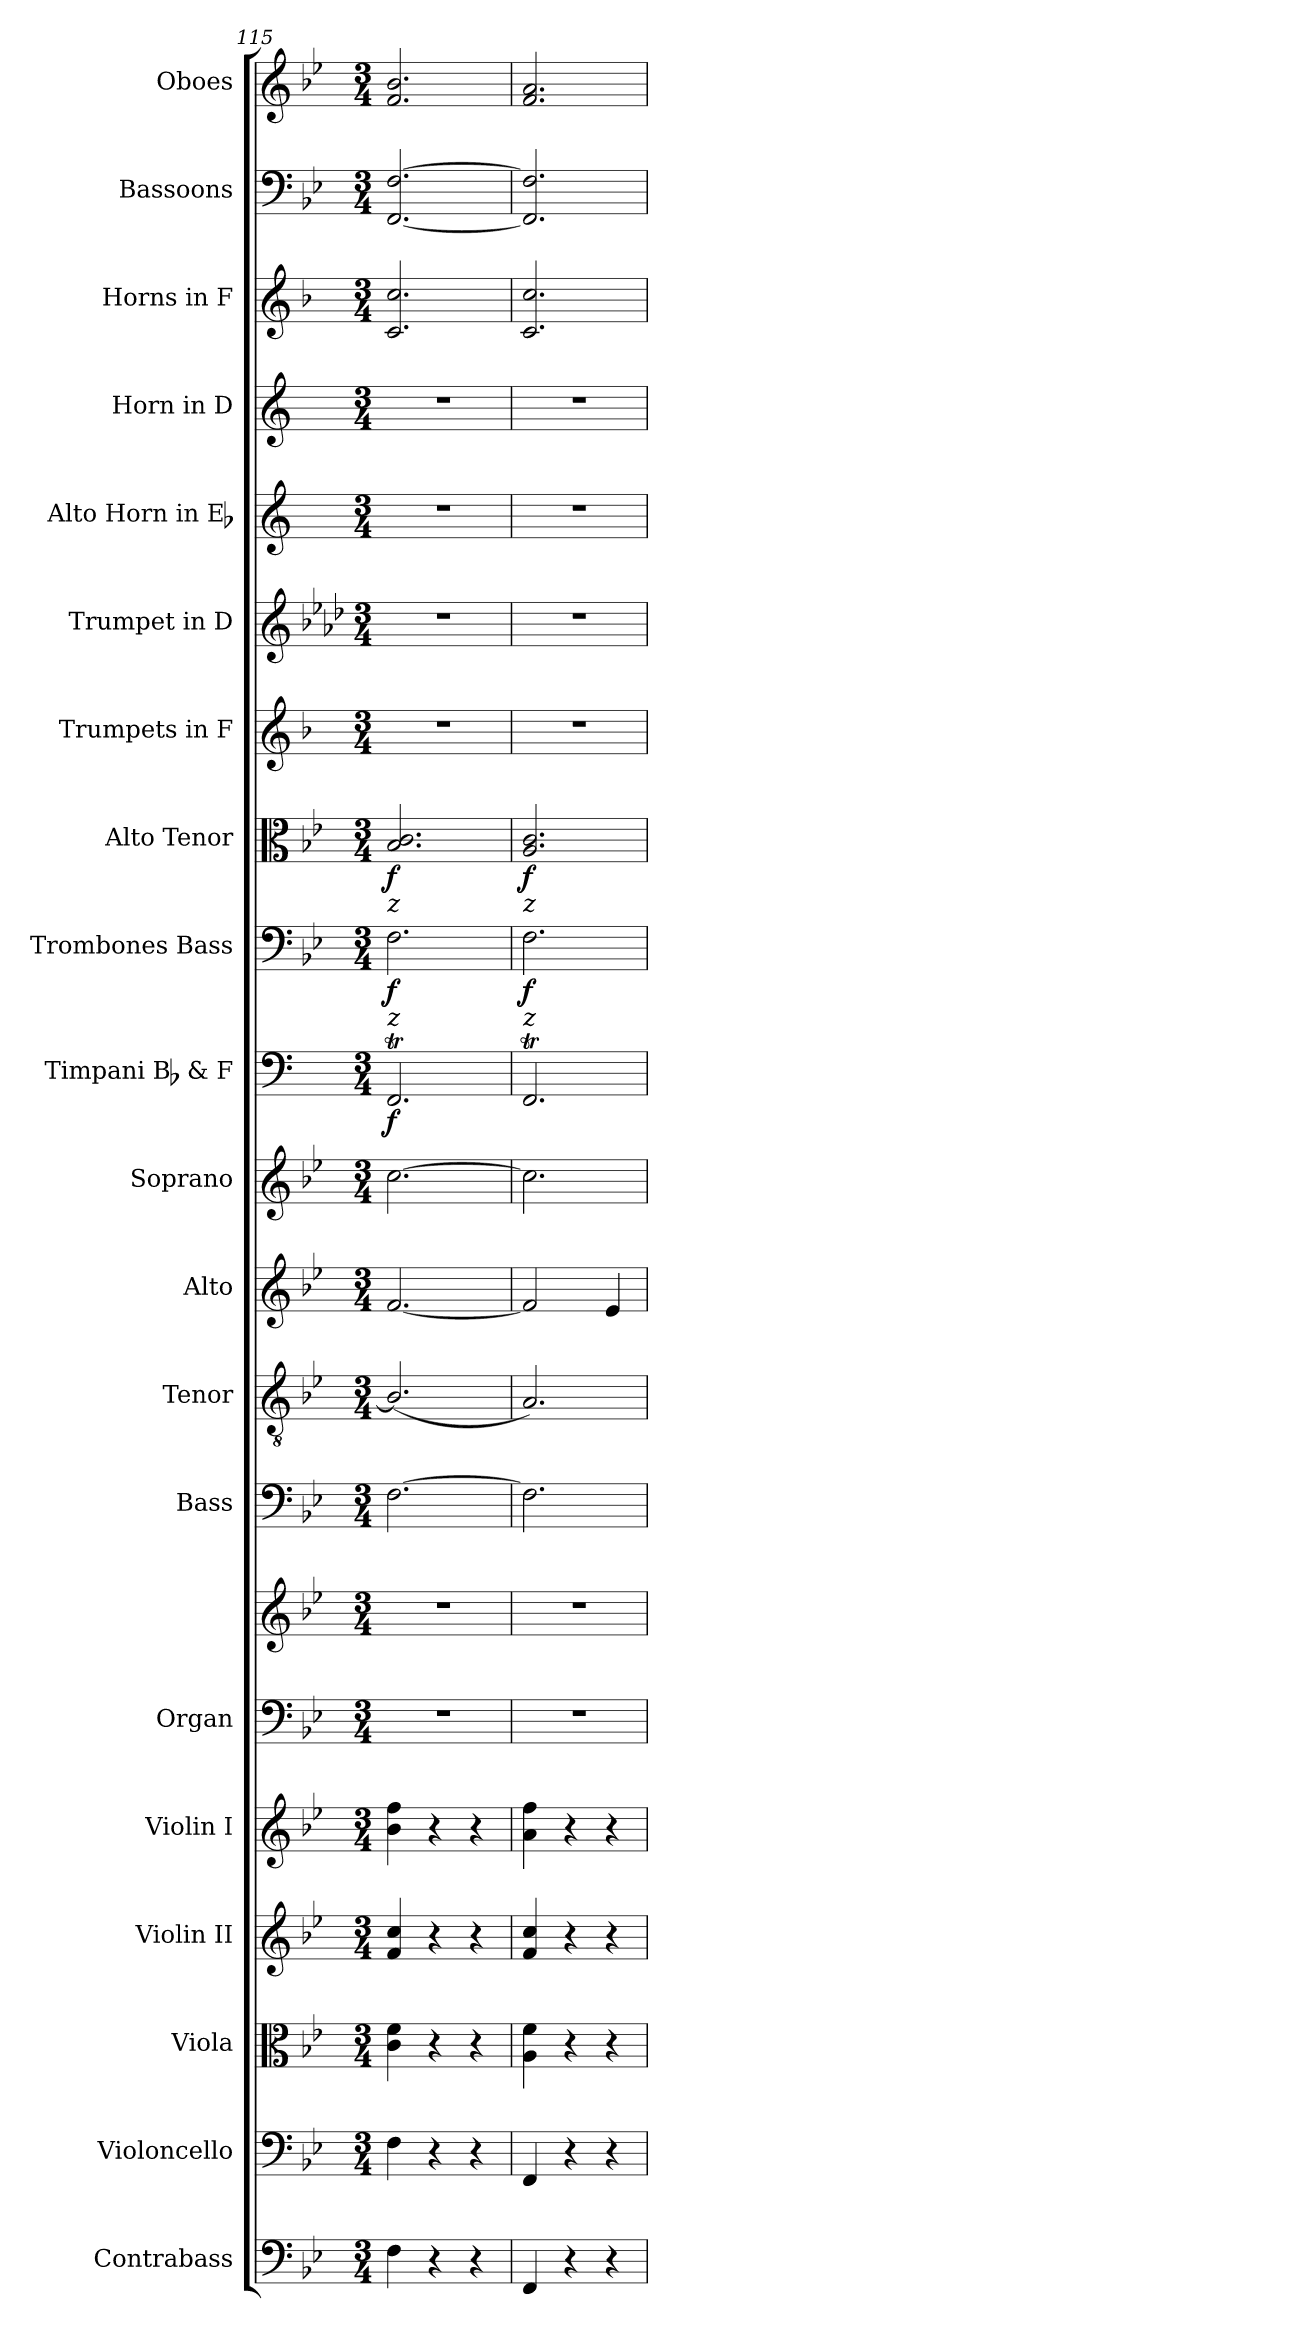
**kern	**kern	**kern	**kern	**kern	**kern	**kern	**kern	**kern	**kern	**kern	**kern	**dynam	**kern	**dynam	**kern	**dynam	**kern	**kern	**kern	**kern	**kern	**kern	**kern
*part20	*part19	*part18	*part17	*part16	*part15	*part15	*part14	*part13	*part12	*part11	*part10	*part10	*part9	*part9	*part8	*part8	*part7	*part6	*part5	*part4	*part3	*part2	*part1
*staff21	*staff20	*staff19	*staff18	*staff17	*staff16	*staff15	*staff14	*staff13	*staff12	*staff11	*staff10	*staff10	*staff9	*staff9	*staff8	*staff8	*staff7	*staff6	*staff5	*staff4	*staff3	*staff2	*staff1
*I"Contrabass	*I"Violoncello	*I"Viola	*I"Violin II	*I"Violin I	*I"Organ	*	*I"Bass	*I"Tenor	*I"Alto	*I"Soprano	*I"Timpani Bb & F	*	*I"Trombones  Bass	*	*I"Alto Tenor	*	*I"Trumpets in F	*I"Trumpet in D	*I"Alto Horn in Eb	*I"Horn in D	*I"Horns in F	*I"Bassoons	*I"Oboes
*I'Cb.	*I'Vc.	*I'Vla.	*I'Vln. II	*I'Vln. I	*I'Org.	*	*I'B.	*I'T.	*I'A.	*I'S.	*I'Timp.	*	*	*	*	*	*	*	*	*	*I'Hn.	*I'Bsn.	*I'Ob.
*clefF4	*clefF4	*clefC3	*clefG2	*clefG2	*clefF4	*clefG2	*clefF4	*clefGv2	*clefG2	*clefG2	*clefF4	*	*clefF4	*	*clefC3	*	*clefG2	*clefG2	*clefG2	*clefG2	*clefG2	*clefF4	*clefG2
*ITrd7c12	*	*	*	*	*	*	*	*ITrd7c12	*	*	*	*	*	*	*	*	*ITrd4c7	*ITrd-1c-2	*ITrd5c8	*ITrd6c10	*ITrd4c7	*	*
*k[b-e-]	*k[b-e-]	*k[b-e-]	*k[b-e-]	*k[b-e-]	*k[b-e-]	*k[b-e-]	*k[b-e-]	*k[b-e-]	*k[b-e-]	*k[b-e-]	*k[]	*	*k[b-e-]	*	*k[b-e-]	*	*k[b-e-]	*k[b-e-]	*k[f#c#g#d#]	*k[f#c#]	*k[b-e-]	*k[b-e-]	*k[b-e-]
*B-:	*B-:	*B-:	*B-:	*B-:	*B-:	*B-:	*B-:	*B-:	*B-:	*B-:	*C:	*	*B-:	*	*B-:	*	*B-:	*B-:	*E:	*D:	*B-:	*B-:	*B-:
*M3/4	*M3/4	*M3/4	*M3/4	*M3/4	*M3/4	*M3/4	*M3/4	*M3/4	*M3/4	*M3/4	*M3/4	*	*M3/4	*	*M3/4	*	*M3/4	*M3/4	*M3/4	*M3/4	*M3/4	*M3/4	*M3/4
=115	=115	=115	=115	=115	=115	=115	=115	=115	=115	=115	=115	=115	=115	=115	=115	=115	=115	=115	=115	=115	=115	=115	=115
!	!	!	!	!	!	!	!	!	!	!	!	!	!	!	!LO:TX:b:i:t=z	!	!	!	!	!	!	!	!
!	!	!	!	!	!	!	!	!	!	!	!	!	!LO:TX:b:i:t=z	!	!	!	!	!	!	!	!	!	!
!	!	!	!	!	!LO:N:vis=1	!LO:N:vis=1	!	!	!	!	!	!	!	!	!	!	!LO:N:vis=1	!LO:N:vis=1	!LO:N:vis=1	!LO:N:vis=1	!	!	!
4FFi\	4Fi\	4ci\ 4fi	4fi/ 4cci	4b-i\ 4ffi	2.r	2.r	[2.Fi\	(2.BB-i/]	[2.fi/	[2.cci\	2.FFTi/	f	2.Fi\	f	2.B-i/ 2.ci	f	2.r	2.r	2.r	2.r	2.Fi/ 2.fi	[2.FFi/ [2.Fi	2.fi/ 2.b-i
4r	4r	4r	4r	4r	.	.	.	.	.	.	.	.	.	.	.	.	.	.	.	.	.	.	.
4r	4r	4r	4r	4r	.	.	.	.	.	.	.	.	.	.	.	.	.	.	.	.	.	.	.
=116	=116	=116	=116	=116	=116	=116	=116	=116	=116	=116	=116	=116	=116	=116	=116	=116	=116	=116	=116	=116	=116	=116	=116
!	!	!	!	!	!	!	!	!	!	!	!	!	!	!	!LO:TX:b:i:t=z	!	!	!	!	!	!	!	!
!	!	!	!	!	!	!	!	!	!	!	!	!	!LO:TX:b:i:t=z	!	!	!	!	!	!	!	!	!	!
!	!	!	!	!	!LO:N:vis=1	!LO:N:vis=1	!	!	!	!	!	!	!	!	!	!	!LO:N:vis=1	!LO:N:vis=1	!LO:N:vis=1	!LO:N:vis=1	!	!	!
4FFFi/	4FFi/	4Ai\ 4fi	4fi/ 4cci	4ai\ 4ffi	2.r	2.r	2.Fi\]	2.AAi/)	2fi/]	2.cci\]	2.FFTi/	.	2.Fi\	f	2.Ai/ 2.ci	f	2.r	2.r	2.r	2.r	2.Fi/ 2.fi	2.FFi/] 2.Fi]	2.fi/ 2.ai
4r	4r	4r	4r	4r	.	.	.	.	.	.	.	.	.	.	.	.	.	.	.	.	.	.	.
4r	4r	4r	4r	4r	.	.	.	.	4e-i/	.	.	.	.	.	.	.	.	.	.	.	.	.	.
=	=	=	=	=	=	=	=	=	=	=	=	=	=	=	=	=	=	=	=	=	=	=	=
*-	*-	*-	*-	*-	*-	*-	*-	*-	*-	*-	*-	*-	*-	*-	*-	*-	*-	*-	*-	*-	*-	*-	*-
